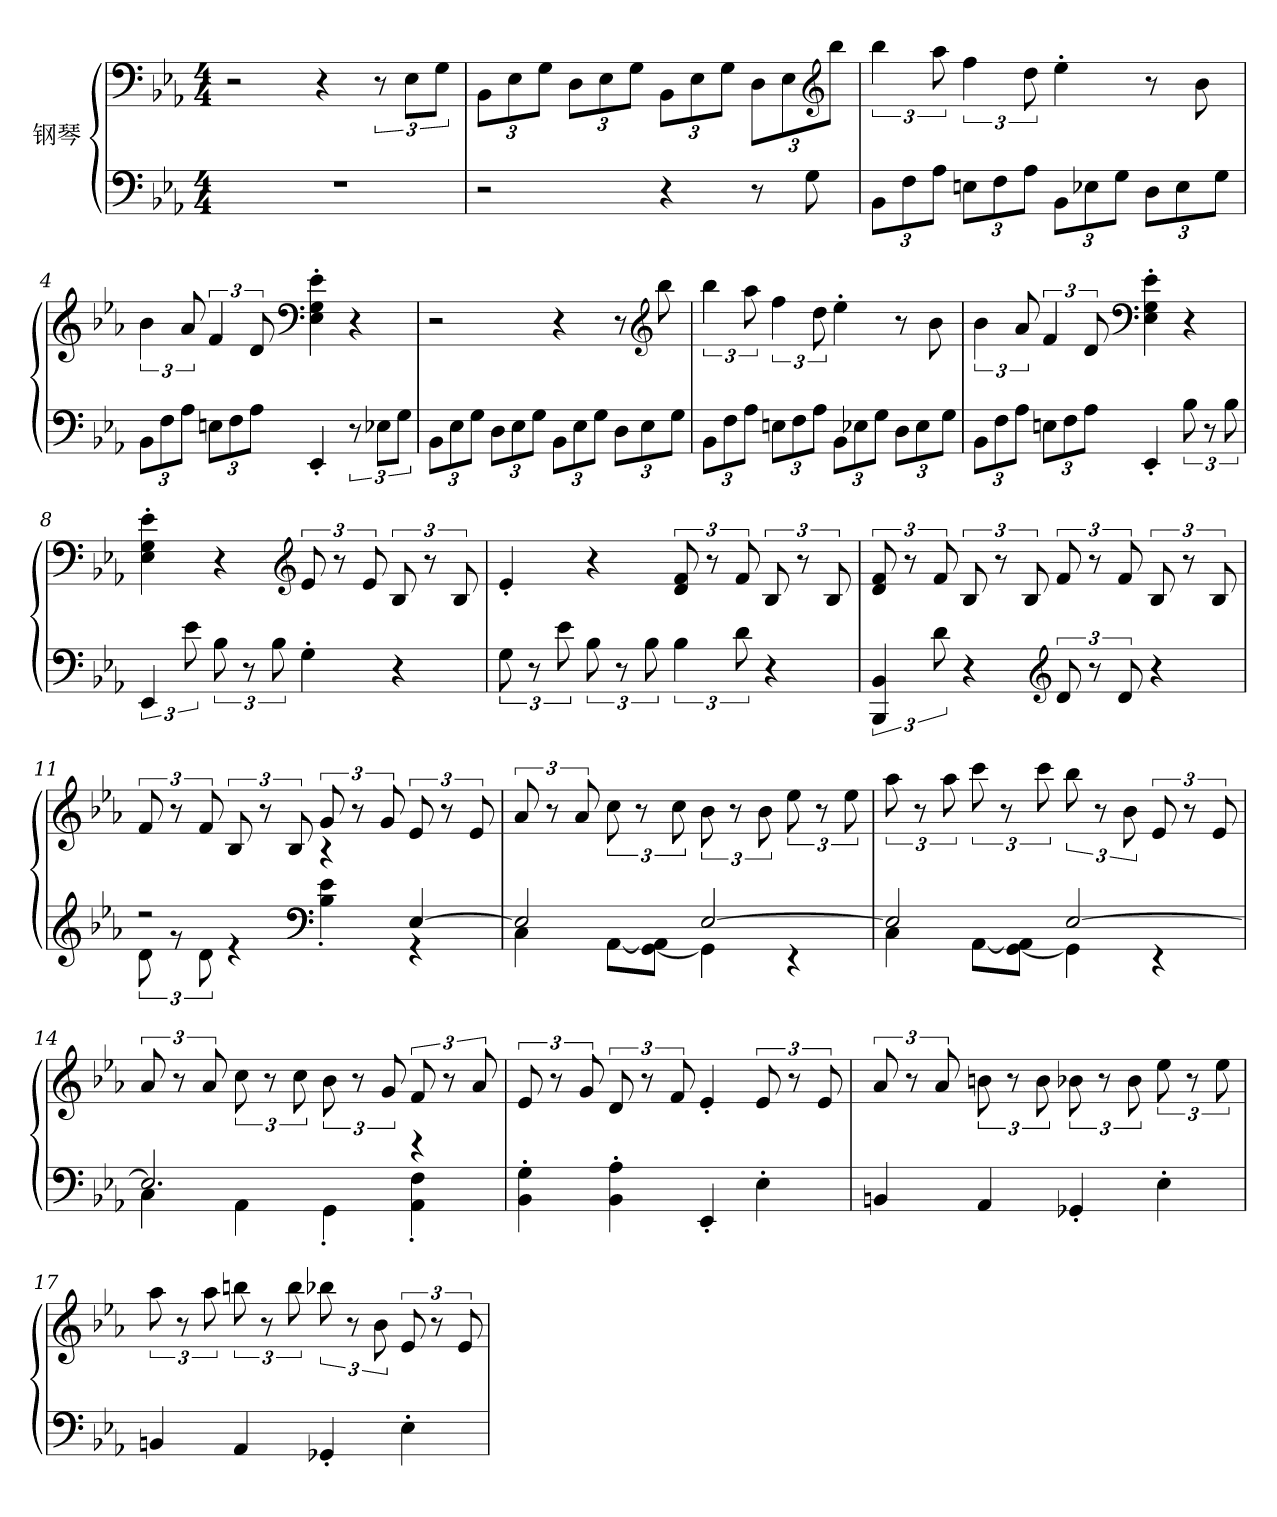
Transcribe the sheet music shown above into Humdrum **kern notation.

**kern	**kern
*part1	*part1
*staff2	*staff1
*I"钢琴	*
*clefF4	*clefF4
*k[b-e-a-]	*k[b-e-a-]
*M4/4	*M4/4
*MM186	*MM186
=1	=1
1r	2r
.	4r
.	12r
.	12E-\L
.	12G\J
=2	=2
*	*Xbrackettup
2r	12BB-\L
.	12E-\
.	12G\J
.	12D\L
.	12E-\
.	12G\J
4r	12BB-\L
.	12E-\
.	12G\J
8r	12D\L
.	12E-\
8G\	.
*	*clefG2
.	12bb-\J
=3	=3
*Xbrackettup	*brackettup
12BB-\L	6bb-\
12F\	.
12A-\J	12aa-\
12En\L	6ff\
12F\	.
12A-\J	12dd\
12BB-\L	4ee-'\
12E-X\	.
12G\J	.
12D\L	8r
12E-\	.
.	8b-\
12G\J	.
!!LO:LB:g=z
=4	=4
12BB-\L	6b-\
12F\	.
12A-\J	12a-/
12En\L	6f/
12F\	.
12A-\J	12d/
*	*clefF4
4EE-'/	4E-\' 4G\' 4e-\'
*brackettup	*
12r	4r
12E-X\L	.
12G\J	.
=5	=5
*Xbrackettup	*
12BB-\L	2r
12E-\	.
12G\J	.
12D\L	.
12E-\	.
12G\J	.
12BB-\L	4r
12E-\	.
12G\J	.
12D\L	8r
12E-\	.
*	*clefG2
.	8bb-\
12G\J	.
=6	=6
12BB-\L	6bb-\
12F\	.
12A-\J	12aa-\
12En\L	6ff\
12F\	.
12A-\J	12dd\
12BB-\L	4ee-'\
12E-X\	.
12G\J	.
12D\L	8r
12E-\	.
.	8b-\
12G\J	.
!!LO:LB:g=z
=7	=7
12BB-\L	6b-\
12F\	.
12A-\J	12a-/
12En\L	6f/
12F\	.
12A-\J	12d/
*	*clefF4
4EE-'/	4E-\' 4G\' 4e-\'
*brackettup	*
12B-\	4r
12r	.
12B-\	.
=8	=8
6EE-/	4E-\' 4G\' 4e-\'
12e-\	.
12B-\	4r
12r	.
12B-\	.
*	*clefG2
4G'\	12e-/
.	12r
.	12e-/
4r	12B-/
.	12r
.	12B-/
=9	=9
12G\	4e-'/
12r	.
12e-\	.
12B-\	4r
12r	.
12B-\	.
6B-\	12d/ 12f/
.	12r
12d\	12f/
4r	12B-/
.	12r
.	12B-/
!!LO:LB:g=z
=10	=10
6BBB-/ 6BB-/	12d/ 12f/
.	12r
12d\	12f/
4r	12B-/
.	12r
.	12B-/
*clefG2	*
12d/	12f/
12r	12r
12d/	12f/
4r	12B-/
.	12r
.	12B-/
=11	=11
*^	*
2r	12d\	12f/
.	12r	12r
.	12d\	12f/
.	4r	12B-/
.	.	12r
.	.	12B-/
*clefF4	*	*
4r	4B-\' 4e-\'	12g/
.	.	12r
.	.	12g/
[4E-/	4r	12e-/
.	.	12r
.	.	12e-/
=12	=12	=12
2E-/]	4C\	12a-/
.	.	12r
.	.	12a-/
.	[8AA-\L	12cc\
.	.	12r
.	[8GG\ 8AA-\]J	.
.	.	12cc\
[2E-/	4GG\]	12b-\
.	.	12r
.	.	12b-\
.	4r	12ee-\
.	.	12r
.	.	12ee-\
!!LO:LB:g=z
=13	=13	=13
2E-/]	4C\	12aa-\
.	.	12r
.	.	12aa-\
.	[8AA-\L	12ccc\
.	.	12r
.	[8GG\ 8AA-\]J	.
.	.	12ccc\
[2E-/	4GG\]	12bb-\
.	.	12r
.	.	12b-\
.	4r	12e-/
.	.	12r
.	.	12e-/
=14	=14	=14
2.E-/]	4C\	12a-/
.	.	12r
.	.	12a-/
.	4AA-\	12cc\
.	.	12r
.	.	12cc\
.	4GG'\	12b-\
.	.	12r
.	.	12g/
4r	4AA-\' 4F\'	12f/
.	.	12r
.	.	12a-/
*v	*v	*
=15	=15
4BB-\' 4G\'	12e-/
.	12r
.	12g/
4BB-\' 4A-\'	12d/
.	12r
.	12f/
4EE-'/	4e-'/
4E-'\	12e-/
.	12r
.	12e-/
!!LO:LB:g=z
=16	=16
4BBn/	12a-/
.	12r
.	12a-/
4AA-/	12bn\
.	12r
.	12b\
4GG-X'/	12b-X\
.	12r
.	12b-\
4E-'\	12ee-\
.	12r
.	12ee-\
=17	=17
4BBn/	12aa-\
.	12r
.	12aa-\
4AA-/	12bbn\
.	12r
.	12bb\
4GG-X'/	12bb-X\
.	12r
.	12b-\
4E-'\	12e-/
.	12r
.	12e-/
=	=
*-	*-
